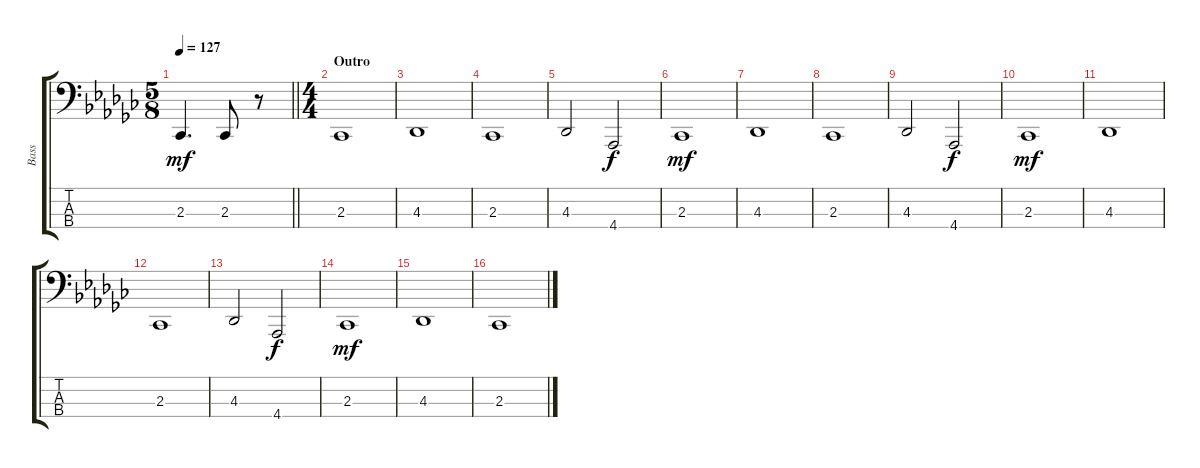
\track ("Bass" "Bass") {instrument lead2sawtooth}
\staff {score tabs}
\tuning (G2 D2 A1 E1) {hide}
\ts (5 8)
\tempo 127
\clef f4
\barLineRight lightlight
\ks ebminor
2.3.4{d dy mf} 2.3.8 r.8 |
\ts (4 4)
\section ("" "Outro")
2.3.1 |
4.3.1 |
2.3.1 |
4.3.2 4.4.2{dy f} |
2.3.1{dy mf} |
4.3.1 |
2.3.1 |
4.3.2 4.4.2{dy f} |
2.3.1{dy mf} |
4.3.1 |
2.3.1{volume 8} |
4.3.2 4.4.2{dy f} |
2.3.1{dy mf} |
4.3.1 |
2.3.1{volume 4}
